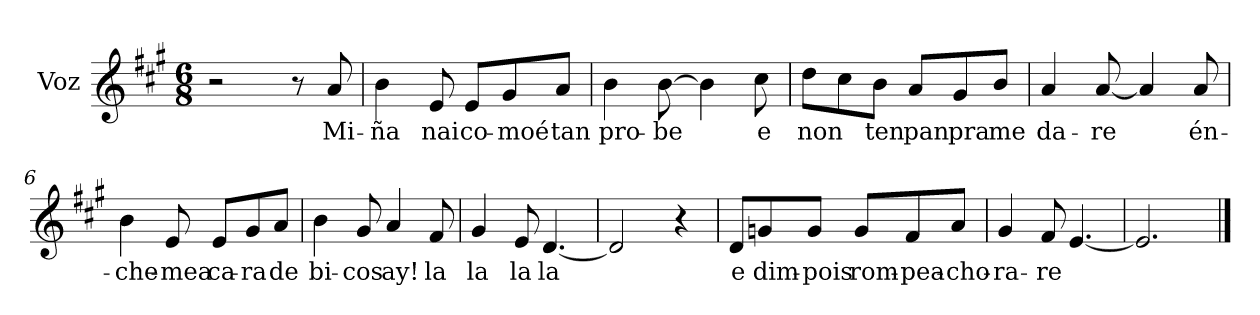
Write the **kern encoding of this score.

**kern	**text
*part1	*part1
*staff1	*staff1
*I"Voz	*
*clefG2	*
*k[f#c#g#]	*
*M6/8	*
*MM60	*
=1	=1
2r	.
8r	.
8a/	Mi-
=2	=2
4b\	-ña
8e/	nai
8e/L	co-
8g#/	-moé
8a/J	tan
=3	=3
4b\	pro-
[8b\	-be
4b\]	.
8cc#\	e
=4	=4
8dd\L	non
8cc#\	.
8b\J	ten
8a/L	pan
8g#/	pra
8b/J	me
=5	=5
4a/	da-
[8a/	-re
4a/]	.
8a/	én-
!!LO:LB:g=z
=6	=6
4b\	-che-
8e/	-mea
8e/L	ca-
8g#/	-ra
8a/J	de
=7	=7
4b\	bi-
8g#/	-cos
4a/	ay!
8f#/	la
=8	=8
4g#/	la
8e/	la
[4.d/	la
=9	=9
2d/]	.
4r	.
=10	=10
8d/L	e
8gn/	dim-
8g/J	-pois
8g/L	rom-
8f#/	-pea-
8a/J	-cho-
=11	=11
4g#/	-ra-
8f#/	-re
[4.e/	.
!!LO:LB:g=z
=12	=12
2.e/]	.
==	==
*-	*-
